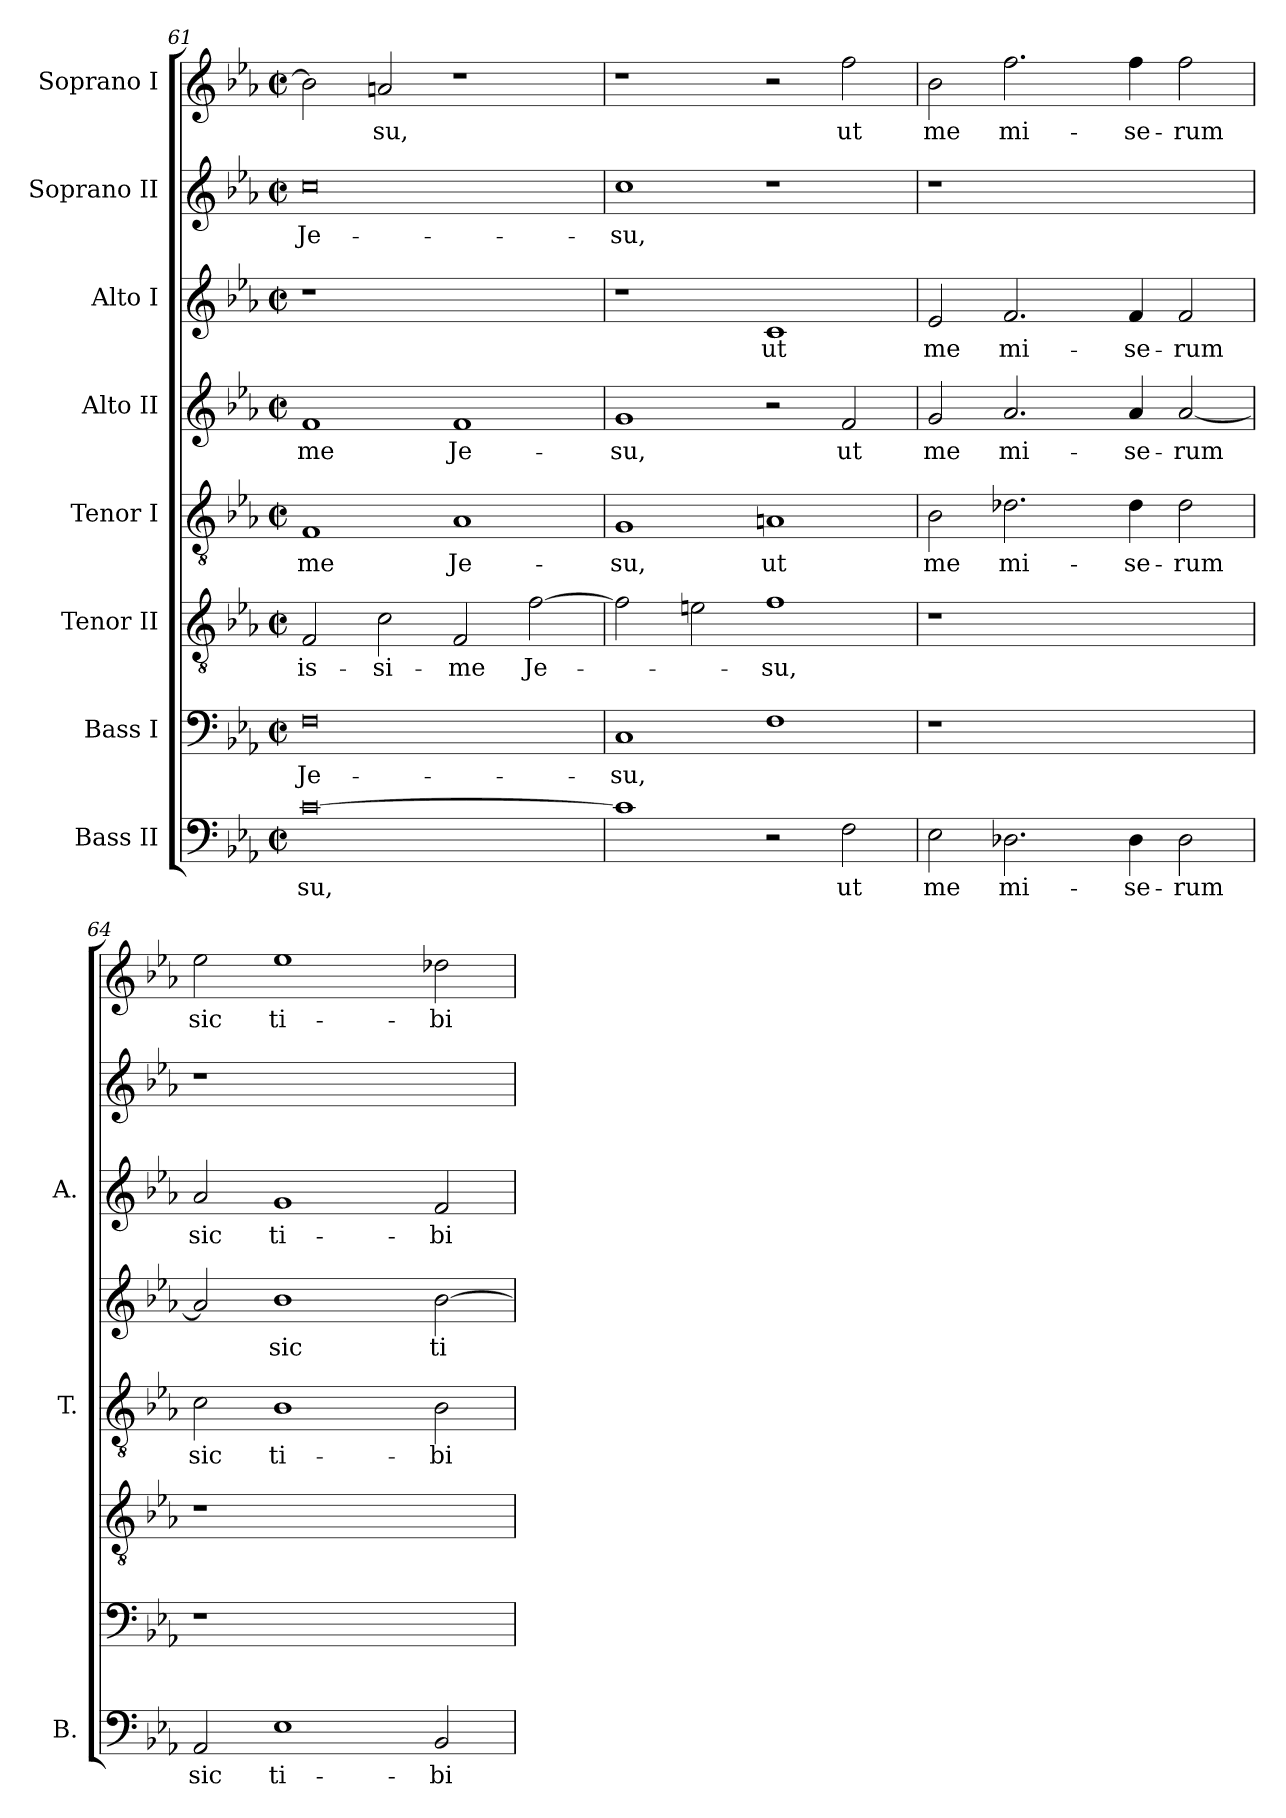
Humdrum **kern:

**kern	**text	**kern	**text	**kern	**text	**kern	**text	**kern	**text	**kern	**text	**kern	**text	**kern	**text
*part8	*part8	*part7	*part7	*part6	*part6	*part5	*part5	*part4	*part4	*part3	*part3	*part2	*part2	*part1	*part1
*staff8	*staff8	*staff7	*staff7	*staff6	*staff6	*staff5	*staff5	*staff4	*staff4	*staff3	*staff3	*staff2	*staff2	*staff1	*staff1
*I"Bass II	*	*I"Bass I	*	*I"Tenor II	*	*I"Tenor I	*	*I"Alto II	*	*I"Alto I	*	*I"Soprano II	*	*I"Soprano I	*
*I'B.	*	*	*	*	*	*I'T.	*	*	*	*I'A.	*	*	*	*	*
!!LO:PB:g=z
*clefF4	*	*clefF4	*	*clefGv2	*	*clefGv2	*	*clefG2	*	*clefG2	*	*clefG2	*	*clefG2	*
*	*	*	*	*ITrd7c12	*	*ITrd7c12	*	*ITrd7c12	*	*ITrd7c12	*	*	*	*	*
*k[b-e-a-]	*	*k[b-e-a-]	*	*k[b-e-a-]	*	*k[b-e-a-]	*	*k[b-e-a-]	*	*k[b-e-a-]	*	*k[b-e-a-]	*	*k[b-e-a-]	*
*E-:	*	*E-:	*	*E-:	*	*E-:	*	*E-:	*	*E-:	*	*E-:	*	*E-:	*
*M2/2	*	*M2/2	*	*M2/2	*	*M2/2	*	*M2/2	*	*M2/2	*	*M2/2	*	*M2/2	*
*met(c|)	*	*met(c|)	*	*met(c|)	*	*met(c|)	*	*met(c|)	*	*met(c|)	*	*met(c|)	*	*met(c|)	*
=61	=61	=61	=61	=61	=61	=61	=61	=61	=61	=61	=61	=61	=61	=61	=61
!	!LO:LY:b	!	!LO:LY:b	!	!LO:LY:b	!	!LO:LY:b	!	!LO:LY:b	!LO:N:vis=1	!	!	!LO:LY:b	!	!
[>0c	-su,	0F	Je-	2FF/	-is-	1FF	-me	1F	-me	1r	.	0cc	Je-	2b-\]	.
!	!	!	!	!	!LO:LY:b	!	!	!	!	!	!	!	!	!	!LO:LY:b
.	.	.	.	2C\	-si-	.	.	.	.	.	.	.	.	2an/	-su,
!	!	!	!	!	!LO:LY:b	!	!LO:LY:b	!	!LO:LY:b	!	!	!	!	!	!
.	.	.	.	2FF/	-me	1AA-	Je-	1F	Je-	1ryy	.	.	.	1r	.
!	!	!	!	!	!LO:LY:b	!	!	!	!	!	!	!	!	!	!
.	.	.	.	[>2F\	Je-	.	.	.	.	.	.	.	.	.	.
=62	=62	=62	=62	=62	=62	=62	=62	=62	=62	=62	=62	=62	=62	=62	=62
!	!	!	!LO:LY:b	!	!	!	!LO:LY:b	!	!LO:LY:b	!	!	!	!LO:LY:b	!	!
1c]	.	1C	-su,	2F\]	.	1GG	-su,	1G	-su,	1r	.	1cc	-su,	1r	.
.	.	.	.	2En\	.	.	.	.	.	.	.	.	.	.	.
!	!	!	!	!	!LO:LY:b	!	!LO:LY:b	!	!	!	!LO:LY:b	!	!	!	!
2r	.	1F	.	1F	-su,	1AAn	ut	2r	.	1C	ut	1r	.	2r	.
!	!LO:LY:b	!	!	!	!	!	!	!	!LO:LY:b	!	!	!	!	!	!LO:LY:b
2F\	ut	.	.	.	.	.	.	2F/	ut	.	.	.	.	2ff\	ut
=63	=63	=63	=63	=63	=63	=63	=63	=63	=63	=63	=63	=63	=63	=63	=63
!	!LO:LY:b	!LO:N:vis=1	!	!LO:N:vis=1	!	!	!LO:LY:b	!	!LO:LY:b	!	!LO:LY:b	!LO:N:vis=1	!	!	!LO:LY:b
2E-\	me	1r	.	1r	.	2BB-\	me	2G/	me	2E-/	me	1r	.	2b-\	me
!	!LO:LY:b	!	!	!	!	!	!LO:LY:b	!	!LO:LY:b	!	!LO:LY:b	!	!	!	!LO:LY:b
2.D-X\	mi-	.	.	.	.	2.D-X\	mi-	2.A-/	mi-	2.F/	mi-	.	.	2.ff\	mi-
.	.	1ryy	.	1ryy	.	.	.	.	.	.	.	1ryy	.	.	.
!	!LO:LY:b	!	!	!	!	!	!LO:LY:b	!	!LO:LY:b	!	!LO:LY:b	!	!	!	!LO:LY:b
4D-\	-se-	.	.	.	.	4D-\	-se-	4A-/	-se-	4F/	-se-	.	.	4ff\	-se-
!	!LO:LY:b	!	!	!	!	!	!LO:LY:b	!	!LO:LY:b	!	!LO:LY:b	!	!	!	!LO:LY:b
2D-\	-rum	.	.	.	.	2D-\	-rum	[<2A-/	-rum	2F/	-rum	.	.	2ff\	-rum
=64	=64	=64	=64	=64	=64	=64	=64	=64	=64	=64	=64	=64	=64	=64	=64
!	!LO:LY:b	!LO:N:vis=1	!	!LO:N:vis=1	!	!	!LO:LY:b	!	!	!	!LO:LY:b	!LO:N:vis=1	!	!	!LO:LY:b
2AA-/	sic	1r	.	1r	.	2C\	sic	2A-/]	.	2A-/	sic	1r	.	2ee-\	sic
!	!LO:LY:b	!	!	!	!	!	!LO:LY:b	!	!LO:LY:b	!	!LO:LY:b	!	!	!	!LO:LY:b
1E-	ti-	.	.	.	.	1BB-	ti-	1B-	sic	1G	ti-	.	.	1ee-	ti-
.	.	1ryy	.	1ryy	.	.	.	.	.	.	.	1ryy	.	.	.
!	!LO:LY:b	!	!	!	!	!	!LO:LY:b	!	!LO:LY:b	!	!LO:LY:b	!	!	!	!LO:LY:b
2BB-/	-bi	.	.	.	.	2BB-\	-bi	[>2B-\	ti-	2F/	-bi	.	.	2dd-X\	-bi
=	=	=	=	=	=	=	=	=	=	=	=	=	=	=	=
*-	*-	*-	*-	*-	*-	*-	*-	*-	*-	*-	*-	*-	*-	*-	*-
